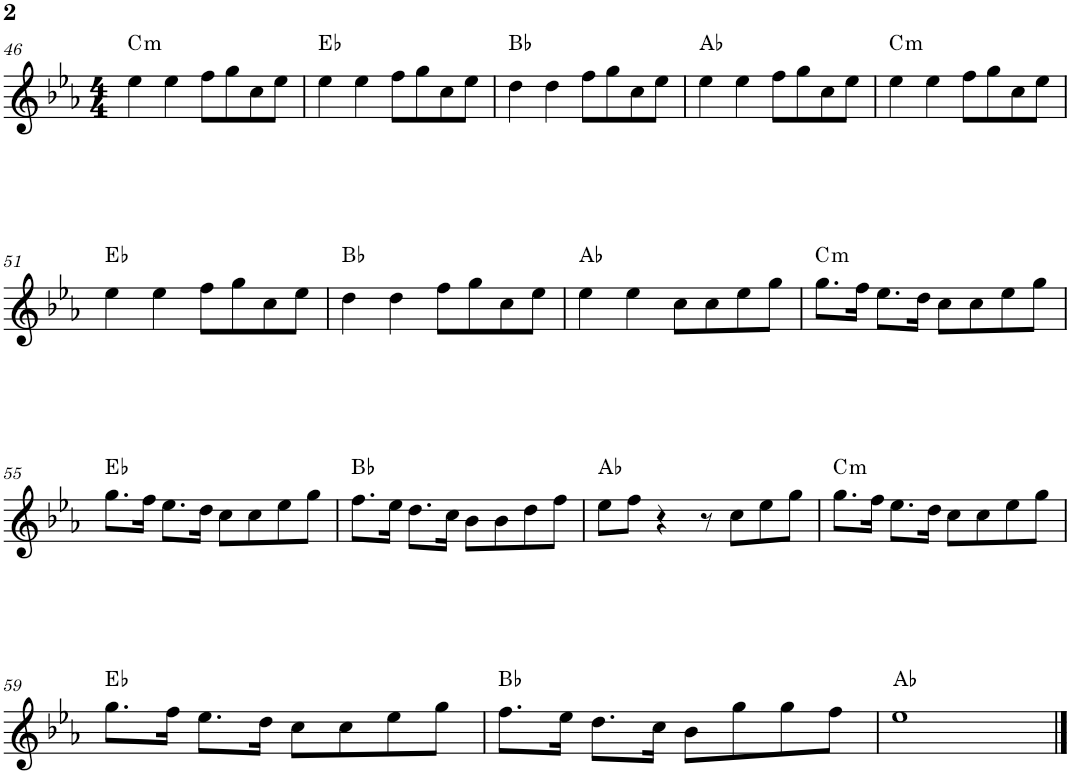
**kern	**harte
*part1	*part1
*staff1	*
*I"Flauta	*
*I'Fl.	*
!!LO:PB:g=z
*clefG2	*
*k[b-e-a-]	*
*M4/4	*
=46	=46
!	!LO:H:kt=m
4ee-\	C:min
4ee-\	.
8ff\L	.
8gg\	.
8cc\	.
8ee-\J	.
=47	=47
4ee-\	Eb:maj
4ee-\	.
8ff\L	.
8gg\	.
8cc\	.
8ee-\J	.
=48	=48
4dd\	Bb:maj
4dd\	.
8ff\L	.
8gg\	.
8cc\	.
8ee-\J	.
=49	=49
4ee-\	Ab:maj
4ee-\	.
8ff\L	.
8gg\	.
8cc\	.
8ee-\J	.
=50	=50
!	!LO:H:kt=m
4ee-\	C:min
4ee-\	.
8ff\L	.
8gg\	.
8cc\	.
8ee-\J	.
!!LO:LB:g=z
=51	=51
4ee-\	Eb:maj
4ee-\	.
8ff\L	.
8gg\	.
8cc\	.
8ee-\J	.
=52	=52
4dd\	Bb:maj
4dd\	.
8ff\L	.
8gg\	.
8cc\	.
8ee-\J	.
=53	=53
4ee-\	Ab:maj
4ee-\	.
8cc\L	.
8cc\	.
8ee-\	.
8gg\J	.
=54	=54
!	!LO:H:kt=m
8.gg\L	C:min
16ff\Jk	.
8.ee-\L	.
16dd\Jk	.
8cc\L	.
8cc\	.
8ee-\	.
8gg\J	.
!!LO:LB:g=z
=55	=55
8.gg\L	Eb:maj
16ff\Jk	.
8.ee-\L	.
16dd\Jk	.
8cc\L	.
8cc\	.
8ee-\	.
8gg\J	.
=56	=56
8.ff\L	Bb:maj
16ee-\Jk	.
8.dd\L	.
16cc\Jk	.
8b-\L	.
8b-\	.
8dd\	.
8ff\J	.
=57	=57
8ee-\L	Ab:maj
8ff\J	.
4r	.
8r	.
8cc\L	.
8ee-\	.
8gg\J	.
=58	=58
!	!LO:H:kt=m
8.gg\L	C:min
16ff\Jk	.
8.ee-\L	.
16dd\Jk	.
8cc\L	.
8cc\	.
8ee-\	.
8gg\J	.
!!LO:LB:g=z
=59	=59
8.gg\L	Eb:maj
16ff\Jk	.
8.ee-\L	.
16dd\Jk	.
8cc\L	.
8cc\	.
8ee-\	.
8gg\J	.
=60	=60
8.ff\L	Bb:maj
16ee-\Jk	.
8.dd\L	.
16cc\Jk	.
8b-\L	.
8gg\	.
8gg\	.
8ff\J	.
=61	=61
1ee-	Ab:maj
==	==
*-	*-
